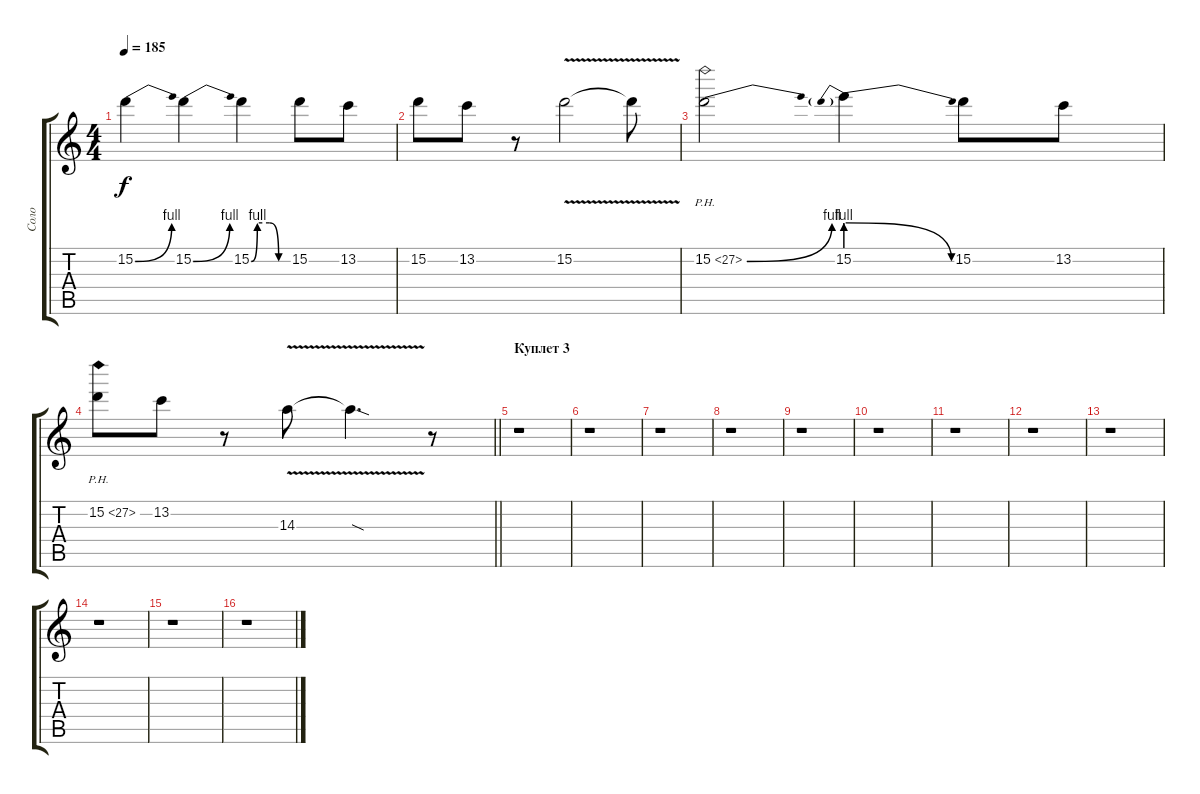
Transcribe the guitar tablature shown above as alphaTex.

\track ("Соло" "Соло") {instrument overdrivenguitar}
\staff {score tabs}
\tuning (E4 B3 G3 D3 A2 E2) {hide}
\ts (4 4)
\tempo 185
\clef g2
\ks c
15.2{be (bend 0 0 60 4)}.4{dy f} 15.2{be (bend 0 0 60 4)}.4 15.2{be (custom 0 0 10 4 30 4 45 0 60 0)}.4 15.2.8 13.2.8 |
15.2.8 13.2.8 r.8 15.2{v}.2 15.2{t}.8 |
15.2{be (bend 0 0 60 4) ph 12}.2 15.2{be (prebendrelease 0 4 60 0)}.4 15.2.8 13.2.8 |
\barLineRight lightlight
15.2{ph 12}.8 13.2.8 r.8 14.3{v}.8 14.3{sod t}.4{d} r.8 |
\section ("" "Куплет 3")
r.1 |
r.1 |
r.1 |
r.1 |
r.1 |
r.1 |
r.1 |
r.1 |
r.1 |
r.1 |
r.1 |
r.1
